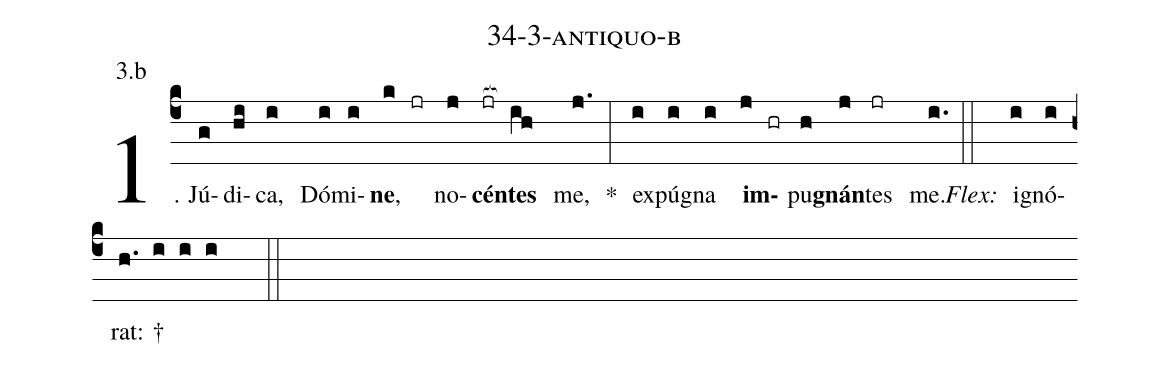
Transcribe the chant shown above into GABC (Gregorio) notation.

name: 34-3-antiquo-b;
annotation: 3.b;
%%
(c4)1. Jú(g)di(hi)ca,(i) Dó(i)mi(i)<b>ne</b>,(k jr) no(j)<b>cén</b>(jr[ocb:1{])<b>tes</b>(ih[ocb:0}]) me,(j.) *(:) ex(i)pú(i)gna(i) <b>im</b>(j hr)pu(h)<b>gnán</b>(j)tes(jr) me.(i.) (::)
<i>Flex:</i>()  i(i)gnó(i)rat: †(h. i i i  ::)
